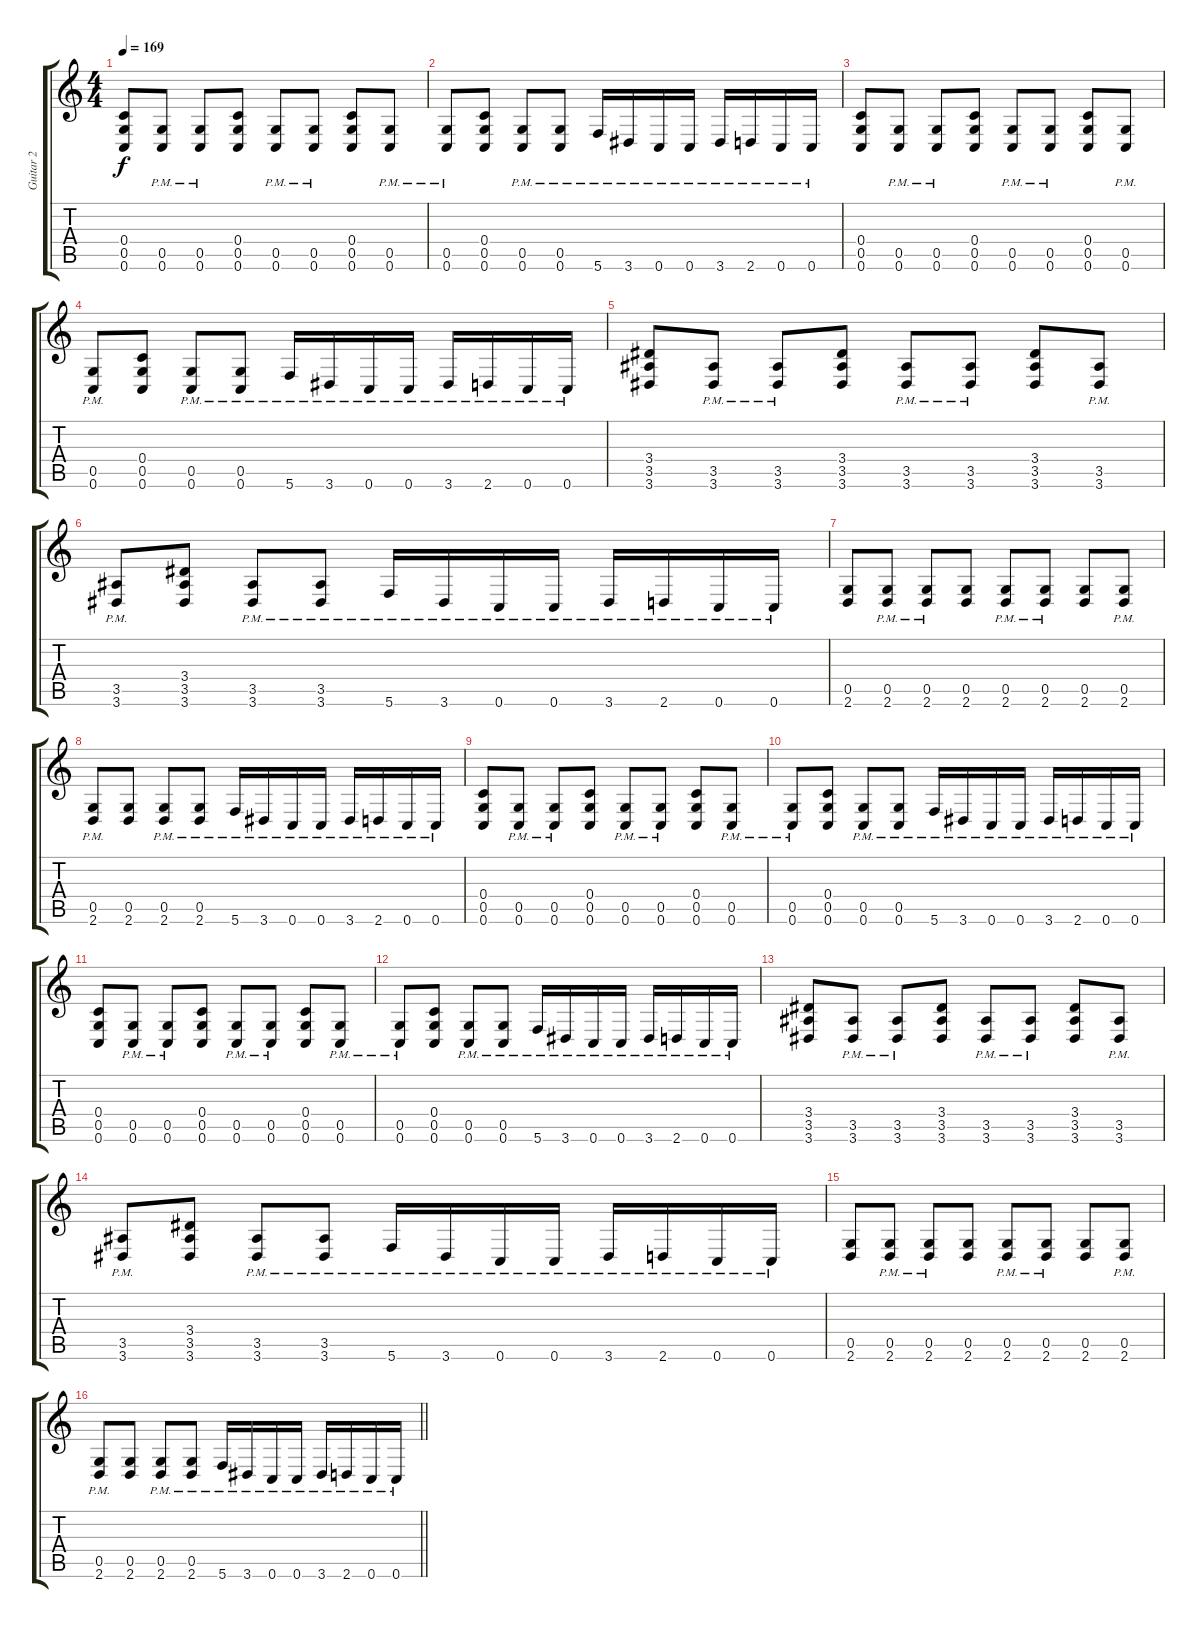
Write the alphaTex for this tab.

\track ("Guitar 2" "Guitar 2") {instrument distortionguitar}
\staff {score tabs}
\tuning (D4 A3 F3 C3 G2 C2) {hide}
\ts (4 4)
\tempo 169
\clef g2
\ks c
(0.4 0.5 0.6).8{dy f instrument distortionguitar} (0.5{pm} 0.6{pm}).8 (0.5{pm} 0.6{pm}).8 (0.4 0.5 0.6).8 (0.5{pm} 0.6{pm}).8 (0.5{pm} 0.6{pm}).8 (0.4 0.5 0.6).8 (0.5{pm} 0.6{pm}).8 |
(0.5{pm} 0.6{pm}).8 (0.4 0.5 0.6).8 (0.5{pm} 0.6{pm}).8 (0.5{pm} 0.6{pm}).8 5.6{pm}.16 3.6{pm}.16 0.6{pm}.16 0.6{pm}.16 3.6{pm}.16 2.6{pm}.16 0.6{pm}.16 0.6{pm}.16 |
(0.4 0.5 0.6).8 (0.5{pm} 0.6{pm}).8 (0.5{pm} 0.6{pm}).8 (0.4 0.5 0.6).8 (0.5{pm} 0.6{pm}).8 (0.5{pm} 0.6{pm}).8 (0.4 0.5 0.6).8 (0.5{pm} 0.6{pm}).8 |
(0.5{pm} 0.6{pm}).8 (0.4 0.5 0.6).8 (0.5{pm} 0.6{pm}).8 (0.5{pm} 0.6{pm}).8 5.6{pm}.16 3.6{pm}.16 0.6{pm}.16 0.6{pm}.16 3.6{pm}.16 2.6{pm}.16 0.6{pm}.16 0.6{pm}.16 |
(3.4 3.5 3.6).8 (3.5{pm} 3.6{pm}).8 (3.5{pm} 3.6{pm}).8 (3.4 3.5 3.6).8 (3.5{pm} 3.6{pm}).8 (3.5{pm} 3.6{pm}).8 (3.4 3.5 3.6).8 (3.5{pm} 3.6{pm}).8 |
(3.5{pm} 3.6{pm}).8 (3.4 3.5 3.6).8 (3.5{pm} 3.6{pm}).8 (3.5{pm} 3.6{pm}).8 5.6{pm}.16 3.6{pm}.16 0.6{pm}.16 0.6{pm}.16 3.6{pm}.16 2.6{pm}.16 0.6{pm}.16 0.6{pm}.16 |
(0.5 2.6).8 (0.5{pm} 2.6{pm}).8 (0.5{pm} 2.6{pm}).8 (0.5 2.6).8 (0.5{pm} 2.6{pm}).8 (0.5{pm} 2.6{pm}).8 (0.5 2.6).8 (0.5{pm} 2.6{pm}).8 |
(0.5{pm} 2.6{pm}).8 (0.5 2.6).8 (0.5{pm} 2.6{pm}).8 (0.5{pm} 2.6{pm}).8 5.6{pm}.16 3.6{pm}.16 0.6{pm}.16 0.6{pm}.16 3.6{pm}.16 2.6{pm}.16 0.6{pm}.16 0.6{pm}.16 |
(0.4 0.5 0.6).8 (0.5{pm} 0.6{pm}).8 (0.5{pm} 0.6{pm}).8 (0.4 0.5 0.6).8 (0.5{pm} 0.6{pm}).8 (0.5{pm} 0.6{pm}).8 (0.4 0.5 0.6).8 (0.5{pm} 0.6{pm}).8 |
(0.5{pm} 0.6{pm}).8 (0.4 0.5 0.6).8 (0.5{pm} 0.6{pm}).8 (0.5{pm} 0.6{pm}).8 5.6{pm}.16 3.6{pm}.16 0.6{pm}.16 0.6{pm}.16 3.6{pm}.16 2.6{pm}.16 0.6{pm}.16 0.6{pm}.16 |
(0.4 0.5 0.6).8 (0.5{pm} 0.6{pm}).8 (0.5{pm} 0.6{pm}).8 (0.4 0.5 0.6).8 (0.5{pm} 0.6{pm}).8 (0.5{pm} 0.6{pm}).8 (0.4 0.5 0.6).8 (0.5{pm} 0.6{pm}).8 |
(0.5{pm} 0.6{pm}).8 (0.4 0.5 0.6).8 (0.5{pm} 0.6{pm}).8 (0.5{pm} 0.6{pm}).8 5.6{pm}.16 3.6{pm}.16 0.6{pm}.16 0.6{pm}.16 3.6{pm}.16 2.6{pm}.16 0.6{pm}.16 0.6{pm}.16 |
(3.4 3.5 3.6).8 (3.5{pm} 3.6{pm}).8 (3.5{pm} 3.6{pm}).8 (3.4 3.5 3.6).8 (3.5{pm} 3.6{pm}).8 (3.5{pm} 3.6{pm}).8 (3.4 3.5 3.6).8 (3.5{pm} 3.6{pm}).8 |
(3.5{pm} 3.6{pm}).8 (3.4 3.5 3.6).8 (3.5{pm} 3.6{pm}).8 (3.5{pm} 3.6{pm}).8 5.6{pm}.16 3.6{pm}.16 0.6{pm}.16 0.6{pm}.16 3.6{pm}.16 2.6{pm}.16 0.6{pm}.16 0.6{pm}.16 |
(0.5 2.6).8 (0.5{pm} 2.6{pm}).8 (0.5{pm} 2.6{pm}).8 (0.5 2.6).8 (0.5{pm} 2.6{pm}).8 (0.5{pm} 2.6{pm}).8 (0.5 2.6).8 (0.5{pm} 2.6{pm}).8 |
\barLineRight lightlight
(0.5{pm} 2.6{pm}).8 (0.5 2.6).8 (0.5{pm} 2.6{pm}).8 (0.5{pm} 2.6{pm}).8 5.6{pm}.16 3.6{pm}.16 0.6{pm}.16 0.6{pm}.16 3.6{pm}.16 2.6{pm}.16 0.6{pm}.16 0.6{pm}.16
